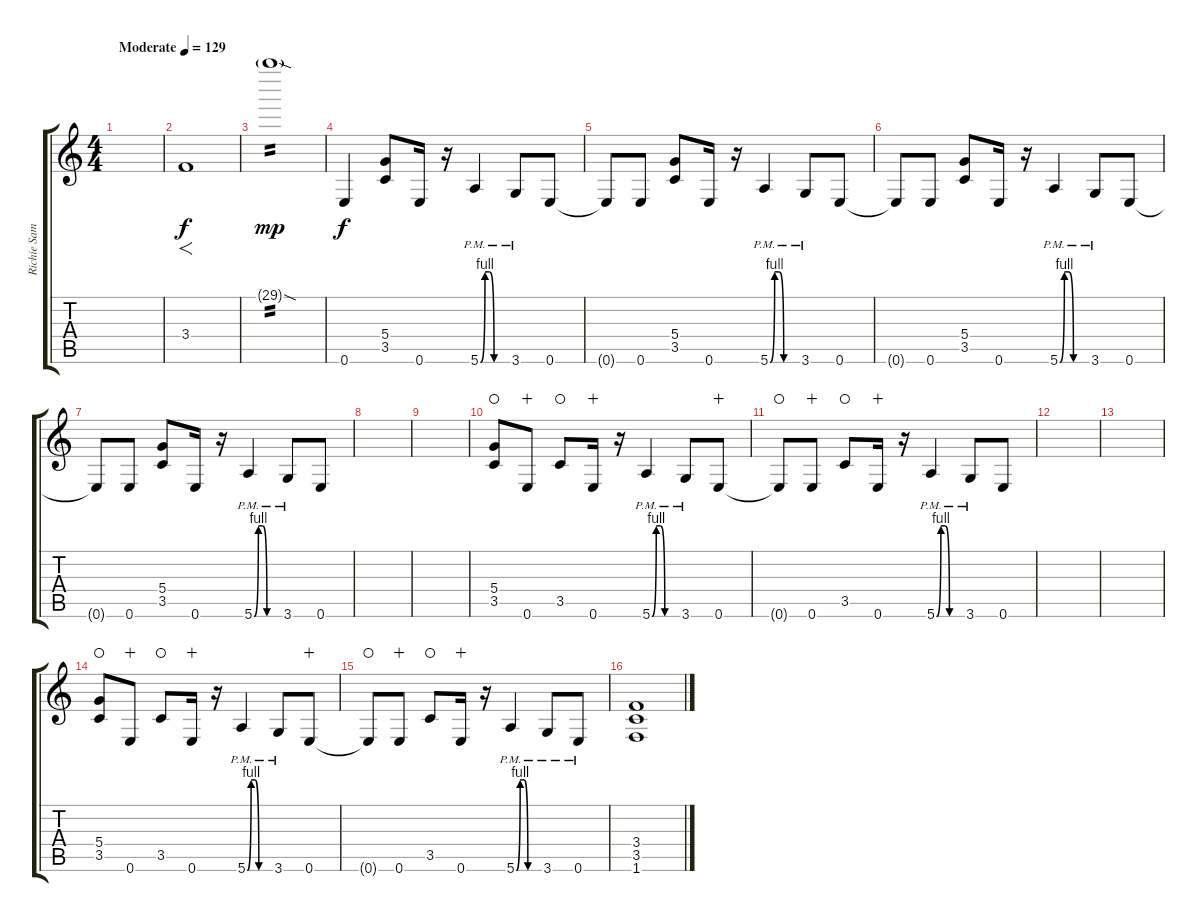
\track ("Richie Sambora 2" "Richie Sam") {instrument distortionguitar}
\staff {score tabs}
\tuning (E4 B3 G3 D3 A2 E2) {hide}
\ts (4 4)
\tempo (129 "Moderate")
\clef g2
\ks c
|
3.4.1{f} |
29.1{sod g}.1{tp 2 dy mp} |
0.6.4{dy f} (5.4 3.5).8 0.6.16 r.16 5.6{be (custom 0 0 10 4 20 4 30 0 60 0) pm}.4 3.6{pm}.8 0.6.8 |
0.6{t}.8 0.6.8 (5.4 3.5).8 0.6.16 r.16 5.6{be (custom 0 0 10 4 20 4 30 0 60 0) pm}.4 3.6{pm}.8 0.6.8 |
0.6{t}.8 0.6.8 (5.4 3.5).8 0.6.16 r.16 5.6{be (custom 0 0 10 4 20 4 30 0 60 0) pm}.4 3.6{pm}.8 0.6.8 |
0.6{t}.8 0.6.8 (5.4 3.5).8 0.6.16 r.16 5.6{be (custom 0 0 10 4 20 4 30 0 60 0) pm}.4 3.6{pm}.8 0.6.8 |
|
|
(5.4 3.5).8{waho} 0.6.8{wahc} 3.5.8{waho} 0.6.16{wahc} r.16 5.6{be (custom 0 0 10 4 20 4 30 0 60 0) pm}.4 3.6{pm}.8 0.6.8{wahc} |
0.6{t}.8{waho} 0.6.8{wahc} 3.5.8{waho} 0.6.16{wahc} r.16 5.6{be (custom 0 0 10 4 20 4 30 0 60 0) pm}.4 3.6{pm}.8 0.6.8 |
|
|
(5.4 3.5).8{waho} 0.6.8{wahc} 3.5.8{waho} 0.6.16{wahc} r.16 5.6{be (custom 0 0 10 4 20 4 30 0 60 0) pm}.4 3.6{pm}.8 0.6.8{wahc} |
0.6{t}.8{waho} 0.6.8{wahc} 3.5.8{waho} 0.6.16{wahc} r.16 5.6{be (custom 0 0 10 4 20 4 30 0 60 0) pm}.4 3.6{pm}.8 0.6{pm}.8 |
(3.4 3.5 1.6).1
